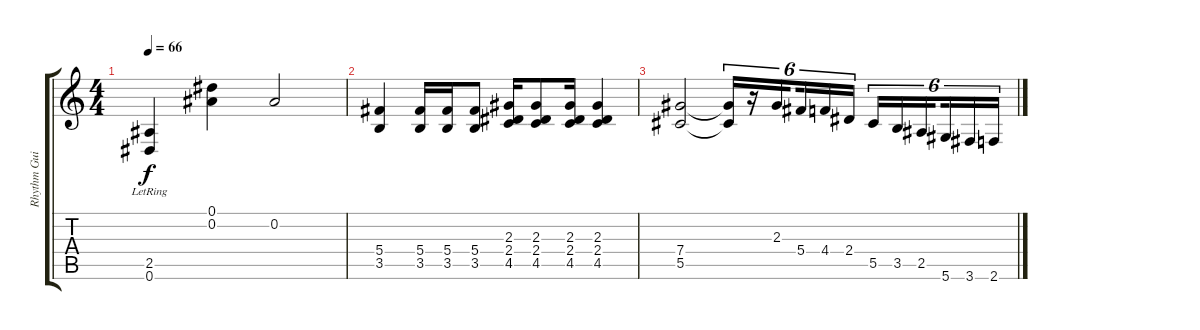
\track ("Rhythm Guitar" "Rhythm Gui") {instrument overdrivenguitar}
\staff {score tabs}
\tuning (Eb4 Bb3 Gb3 Db3 Ab2 Eb2) {hide}
\ts (4 4)
\tempo 66
\clef g2
\ks c
(2.5{lr} 0.6{lr}).4{dy f volume 1} (0.1 0.2).4{volume 1} 0.2.2 |
(5.4 3.5).4{volume 0} (5.4 3.5).16 (5.4 3.5).16 (5.4 3.5).8 (2.3 2.4 4.5).16 (2.3 2.4 4.5).8 (2.3 2.4 4.5).16 (2.3 2.4 4.5).4 |
(7.4 5.5).2 (7.4{t} 5.5{t}).16{tu (6 4)} r.16{tu (6 4)} 2.3.16{tu (6 4) beam splitsecondary} 5.4.16{tu (6 4)} 4.4.16{tu (6 4)} 2.4.16{tu (6 4)} 5.5.16{tu (6 4)} 3.5.16{tu (6 4)} 2.5.16{tu (6 4) beam splitsecondary} 5.6.16{tu (6 4)} 3.6.16{tu (6 4)} 2.6.16{tu (6 4)}
